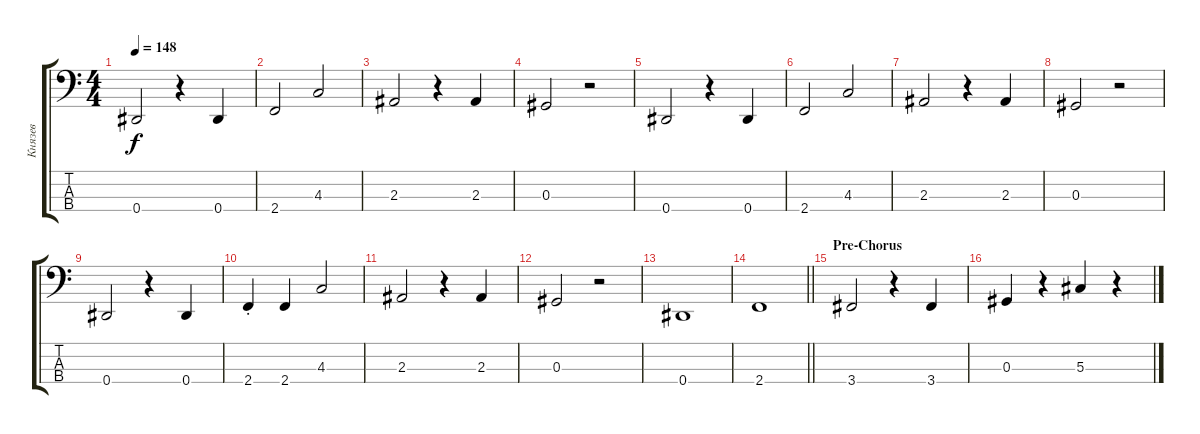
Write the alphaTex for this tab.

\track ("Князев" "Князев") {instrument electricbassfinger}
\staff {score tabs}
\tuning (Gb2 Db2 Ab1 Eb1) {hide}
\ts (4 4)
\tempo 148
\clef f4
\ks c
0.4.2{dy f} r.4 0.4.4 |
2.4.2 4.3.2 |
2.3.2 r.4 2.3.4 |
0.3.2 r.2 |
0.4.2 r.4 0.4.4 |
2.4.2 4.3.2 |
2.3.2 r.4 2.3.4 |
0.3.2 r.2 |
0.4.2 r.4 0.4.4 |
2.4{st}.4 2.4.4 4.3.2 |
2.3.2 r.4 2.3.4 |
0.3.2 r.2 |
0.4.1 |
\barLineRight lightlight
2.4.1 |
\section ("" "Pre-Chorus ")
3.4.2 r.4 3.4.4 |
0.3.4 r.4 5.3.4 r.4
